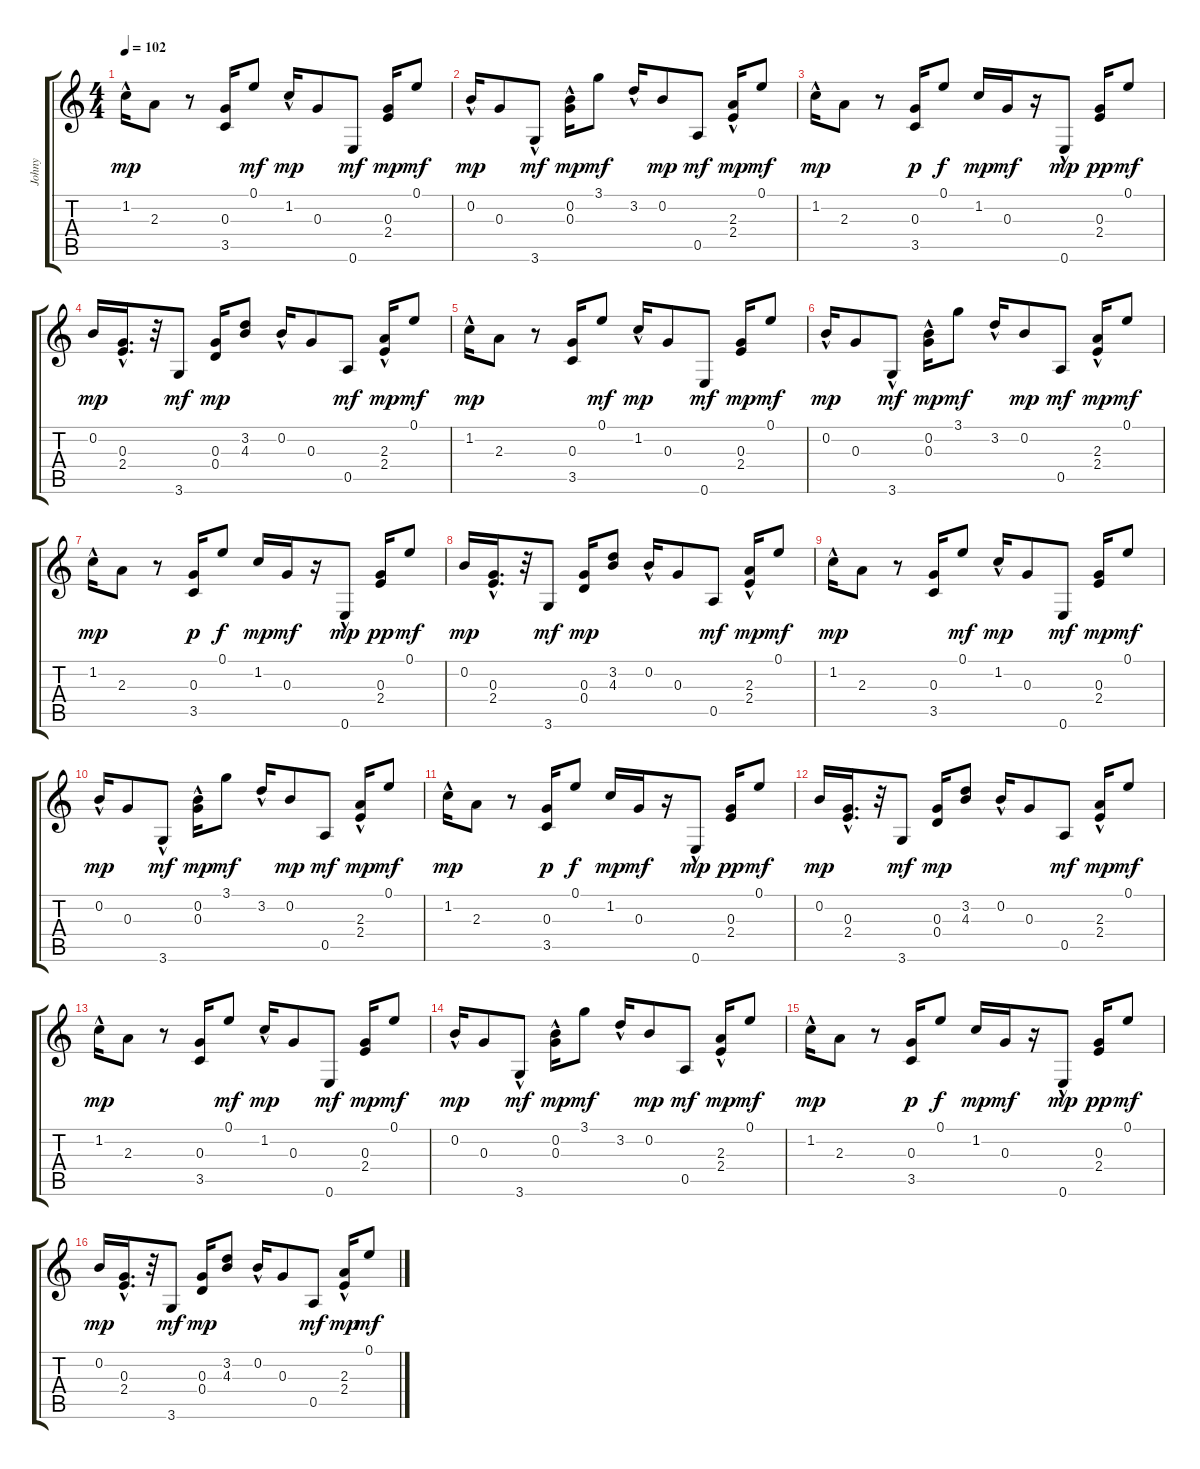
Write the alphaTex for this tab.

\track ("Johny" "Johny") {instrument electricguitarclean}
\staff {score tabs}
\tuning (E4 B3 G3 D3 A2 E2) {hide}
\ts (4 4)
\tempo 102
\clef g2
\ks c
1.2{hac}.16{dy mp} 2.3.8 r.8 (0.3 3.5).16 0.1.8{dy mf} 1.2{hac}.16{dy mp} 0.3.8 0.6.8{dy mf} (0.3 2.4).16{dy mp} 0.1.8{dy mf} |
0.2{hac}.16{dy mp} 0.3.8 3.6{hac}.8{dy mf} (0.2{hac} 0.3).16{dy mp} 3.1.8{dy mf} 3.2{hac}.16 0.2.8{dy mp} 0.5.8{dy mf} (2.3 2.4{hac}).16{dy mp} 0.1.8{dy mf} |
1.2{hac}.16{dy mp} 2.3.8 r.8 (0.3 3.5).16{dy p} 0.1.8{dy f} 1.2.16{dy mp} 0.3.16{dy mf} r.16 0.6{hac}.8{dy mp} (0.3 2.4).16{dy pp} 0.1.8{dy mf} |
0.2.16{dy mp} (0.3{hac} 2.4{hac}).16{d} r.32 3.6.8{dy mf} (0.3 0.4).16{dy mp} (3.2 4.3).8 0.2{hac}.16 0.3.8 0.5.8{dy mf} (2.3 2.4{hac}).16{dy mp} 0.1.8{dy mf} |
1.2{hac}.16{dy mp} 2.3.8 r.8 (0.3 3.5).16 0.1.8{dy mf} 1.2{hac}.16{dy mp} 0.3.8 0.6.8{dy mf} (0.3 2.4).16{dy mp} 0.1.8{dy mf} |
0.2{hac}.16{dy mp} 0.3.8 3.6{hac}.8{dy mf} (0.2{hac} 0.3).16{dy mp} 3.1.8{dy mf} 3.2{hac}.16 0.2.8{dy mp} 0.5.8{dy mf} (2.3 2.4{hac}).16{dy mp} 0.1.8{dy mf} |
1.2{hac}.16{dy mp} 2.3.8 r.8 (0.3 3.5).16{dy p} 0.1.8{dy f} 1.2.16{dy mp} 0.3.16{dy mf} r.16 0.6{hac}.8{dy mp} (0.3 2.4).16{dy pp} 0.1.8{dy mf} |
0.2.16{dy mp} (0.3{hac} 2.4{hac}).16{d} r.32 3.6.8{dy mf} (0.3 0.4).16{dy mp} (3.2 4.3).8 0.2{hac}.16 0.3.8 0.5.8{dy mf} (2.3 2.4{hac}).16{dy mp} 0.1.8{dy mf} |
1.2{hac}.16{dy mp} 2.3.8 r.8 (0.3 3.5).16 0.1.8{dy mf} 1.2{hac}.16{dy mp} 0.3.8 0.6.8{dy mf} (0.3 2.4).16{dy mp} 0.1.8{dy mf} |
0.2{hac}.16{dy mp} 0.3.8 3.6{hac}.8{dy mf} (0.2{hac} 0.3).16{dy mp} 3.1.8{dy mf} 3.2{hac}.16 0.2.8{dy mp} 0.5.8{dy mf} (2.3 2.4{hac}).16{dy mp} 0.1.8{dy mf} |
1.2{hac}.16{dy mp} 2.3.8 r.8 (0.3 3.5).16{dy p} 0.1.8{dy f} 1.2.16{dy mp} 0.3.16{dy mf} r.16 0.6{hac}.8{dy mp} (0.3 2.4).16{dy pp} 0.1.8{dy mf} |
0.2.16{dy mp} (0.3{hac} 2.4{hac}).16{d} r.32 3.6.8{dy mf} (0.3 0.4).16{dy mp} (3.2 4.3).8 0.2{hac}.16 0.3.8 0.5.8{dy mf} (2.3 2.4{hac}).16{dy mp} 0.1.8{dy mf} |
1.2{hac}.16{dy mp} 2.3.8 r.8 (0.3 3.5).16 0.1.8{dy mf} 1.2{hac}.16{dy mp} 0.3.8 0.6.8{dy mf} (0.3 2.4).16{dy mp} 0.1.8{dy mf} |
0.2{hac}.16{dy mp} 0.3.8 3.6{hac}.8{dy mf} (0.2{hac} 0.3).16{dy mp} 3.1.8{dy mf} 3.2{hac}.16 0.2.8{dy mp} 0.5.8{dy mf} (2.3 2.4{hac}).16{dy mp} 0.1.8{dy mf} |
1.2{hac}.16{dy mp} 2.3.8 r.8 (0.3 3.5).16{dy p} 0.1.8{dy f} 1.2.16{dy mp} 0.3.16{dy mf} r.16 0.6{hac}.8{dy mp} (0.3 2.4).16{dy pp} 0.1.8{dy mf} |
0.2.16{dy mp} (0.3{hac} 2.4{hac}).16{d} r.32 3.6.8{dy mf} (0.3 0.4).16{dy mp} (3.2 4.3).8 0.2{hac}.16 0.3.8 0.5.8{dy mf} (2.3 2.4{hac}).16{dy mp} 0.1.8{dy mf}
